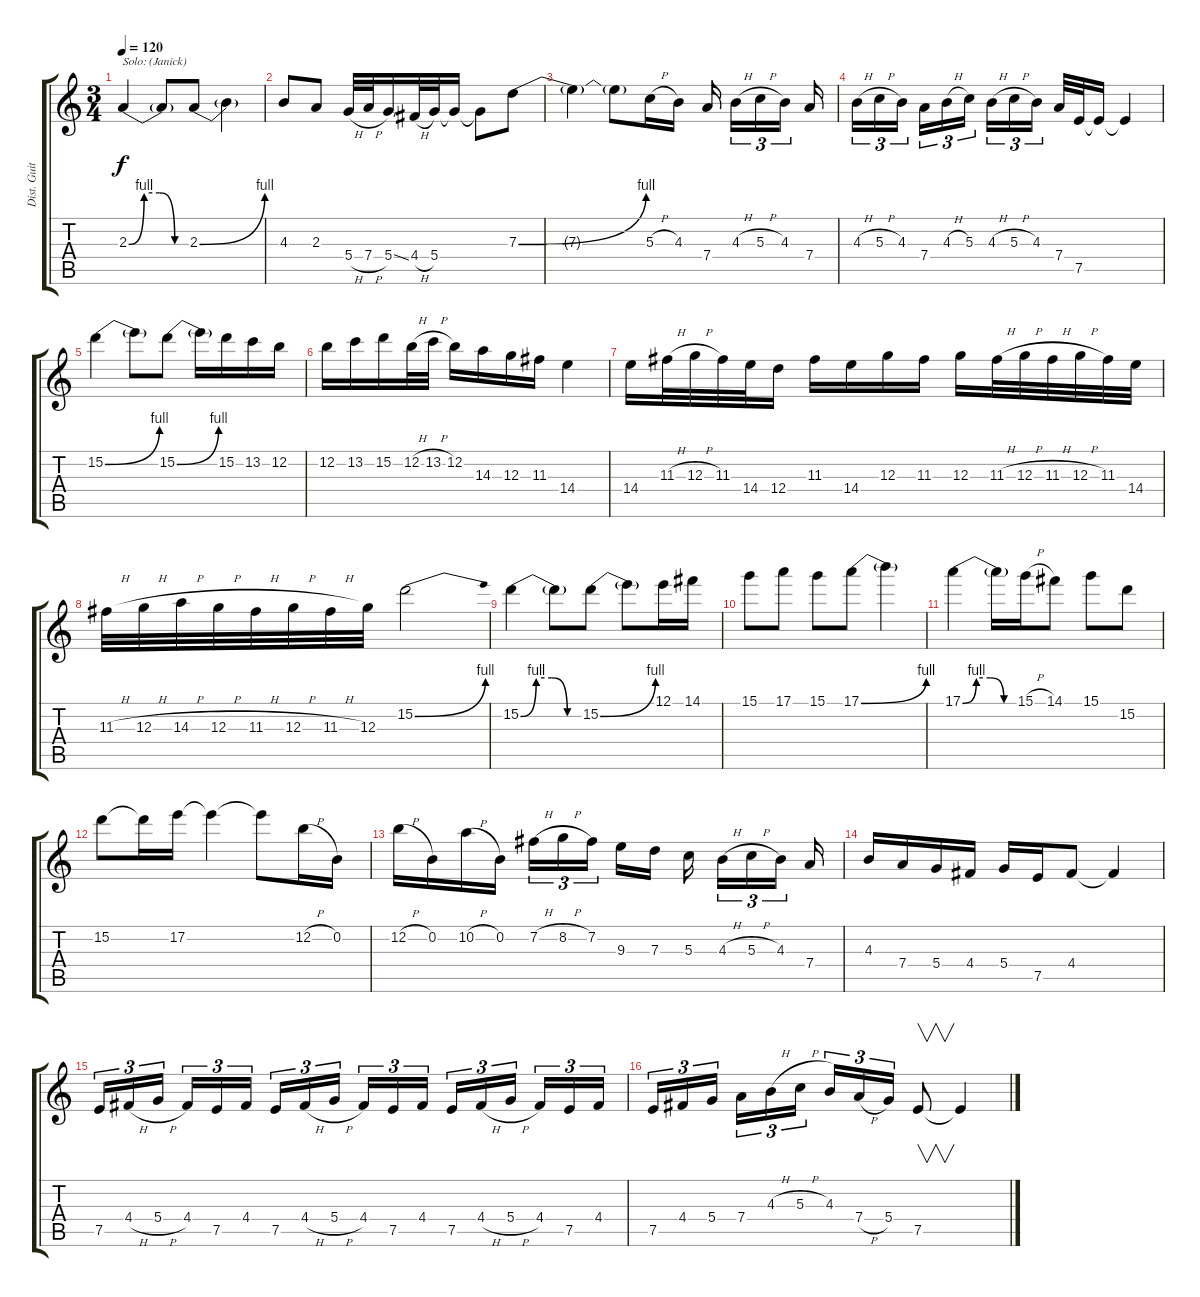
\track ("Dist. Guitar 1" "Dist. Guit") {instrument distortionguitar}
\staff {score tabs}
\tuning (E4 B3 G3 D3 A2 E2) {hide}
\ts (3 4)
\tempo 120
\clef g2
\ks c
2.3{be (custom 0 0 15 4 30 4 45 0 60 0)}.4{txt "Solo: (Janick)" dy f volume 16 instrument distortionguitar} 2.3{t}.8 2.3{be (bend 0 0 60 4)}.8 2.3{t}.4 |
4.3.8 2.3.8 5.4{h}.32 7.4{h}.32 5.4{ss}.16 4.4{h}.32 5.4.32 5.4{t}.16 5.4{t}.8 7.3{be (bend 0 0 60 4)}.8 |
7.3{t}.4 7.3{t}.8 5.3{h}.16 4.3.16 7.4.16 4.3{h}.16{tu (3 2)} 5.3{h}.16{tu (3 2)} 4.3.16{tu (3 2)} 7.4.16 |
4.3{h}.16{tu (3 2)} 5.3{h}.16{tu (3 2)} 4.3.16{tu (3 2)} 7.4.16{tu (3 2)} 4.3{h}.16{tu (3 2)} 5.3.16{tu (3 2)} 4.3{h}.16{tu (3 2)} 5.3{h}.16{tu (3 2)} 4.3.16{tu (3 2)} 7.4.32 7.5.32 7.5{t}.16 7.5{t}.4 |
15.2{be (bend 0 0 60 4)}.4 15.2{t}.8 15.2{be (bend 0 0 60 4)}.8 15.2{t}.16 15.2.16 13.2.16 12.2.16 |
12.2.16 13.2.16 15.2.16 12.2{h}.32 13.2{h}.32 12.2.16 14.3.16 12.3.16 11.3.16 14.4.4 |
14.4.16 11.3{h}.32 12.3{h}.32 11.3.32 14.4.32 12.4.16 11.3.16 14.4.16 12.3.16 11.3.16 12.3.16 11.3{h}.32 12.3{h}.32 11.3{h}.32 12.3{h}.32 11.3.32 14.4.32 |
11.3{h}.32 12.3{h}.32 14.3{h}.32 12.3{h}.32 11.3{h}.32 12.3{h}.32 11.3{h}.32 12.3.32 15.2{be (bend 0 0 60 4)}.2 |
15.2{be (custom 0 0 15 4 30 4 45 0 60 0)}.4 15.2{t}.8 15.2{be (bend 0 0 60 4)}.8 15.2{t}.8 12.1.16 14.1.16 |
15.1.8 17.1.8 15.1.8 17.1{be (bend 0 0 60 4)}.8 17.1{t}.4 |
17.1{be (custom 0 0 15 4 30 4 45 0 60 0)}.4 17.1{t}.16 15.1{h}.16 14.1.8 15.1.8 15.2.8 |
15.2.8 15.2{t}.16 17.2.16 17.2{t}.4 17.2{t}.8 12.2{h}.16 0.2.16 |
12.2{h}.16 0.2.16 10.2{h}.16 0.2.16 7.2{h}.16{tu (3 2)} 8.2{h}.16{tu (3 2)} 7.2.16{tu (3 2)} 9.3.16 7.3.16 5.3.16 4.3{h}.16{tu (3 2)} 5.3{h}.16{tu (3 2)} 4.3.16{tu (3 2)} 7.4.16 |
4.3.16 7.4.16 5.4.16 4.4.16 5.4.16 7.5.16 4.4.8 4.4{t}.4 |
7.5.16{tu (3 2)} 4.4{h}.16{tu (3 2)} 5.4{h}.16{tu (3 2)} 4.4.16{tu (3 2)} 7.5.16{tu (3 2)} 4.4.16{tu (3 2)} 7.5.16{tu (3 2)} 4.4{h}.16{tu (3 2)} 5.4{h}.16{tu (3 2)} 4.4.16{tu (3 2)} 7.5.16{tu (3 2)} 4.4.16{tu (3 2)} 7.5.16{tu (3 2)} 4.4{h}.16{tu (3 2)} 5.4{h}.16{tu (3 2)} 4.4.16{tu (3 2)} 7.5.16{tu (3 2)} 4.4.16{tu (3 2)} |
7.5.16{tu (3 2)} 4.4.16{tu (3 2)} 5.4.16{tu (3 2)} 7.4.16{tu (3 2)} 4.3{h}.16{tu (3 2)} 5.3{h}.16{tu (3 2)} 4.3.16{tu (3 2)} 7.4{h}.16{tu (3 2)} 5.4.16{tu (3 2)} 7.5.8{v} 7.5{t}.4
